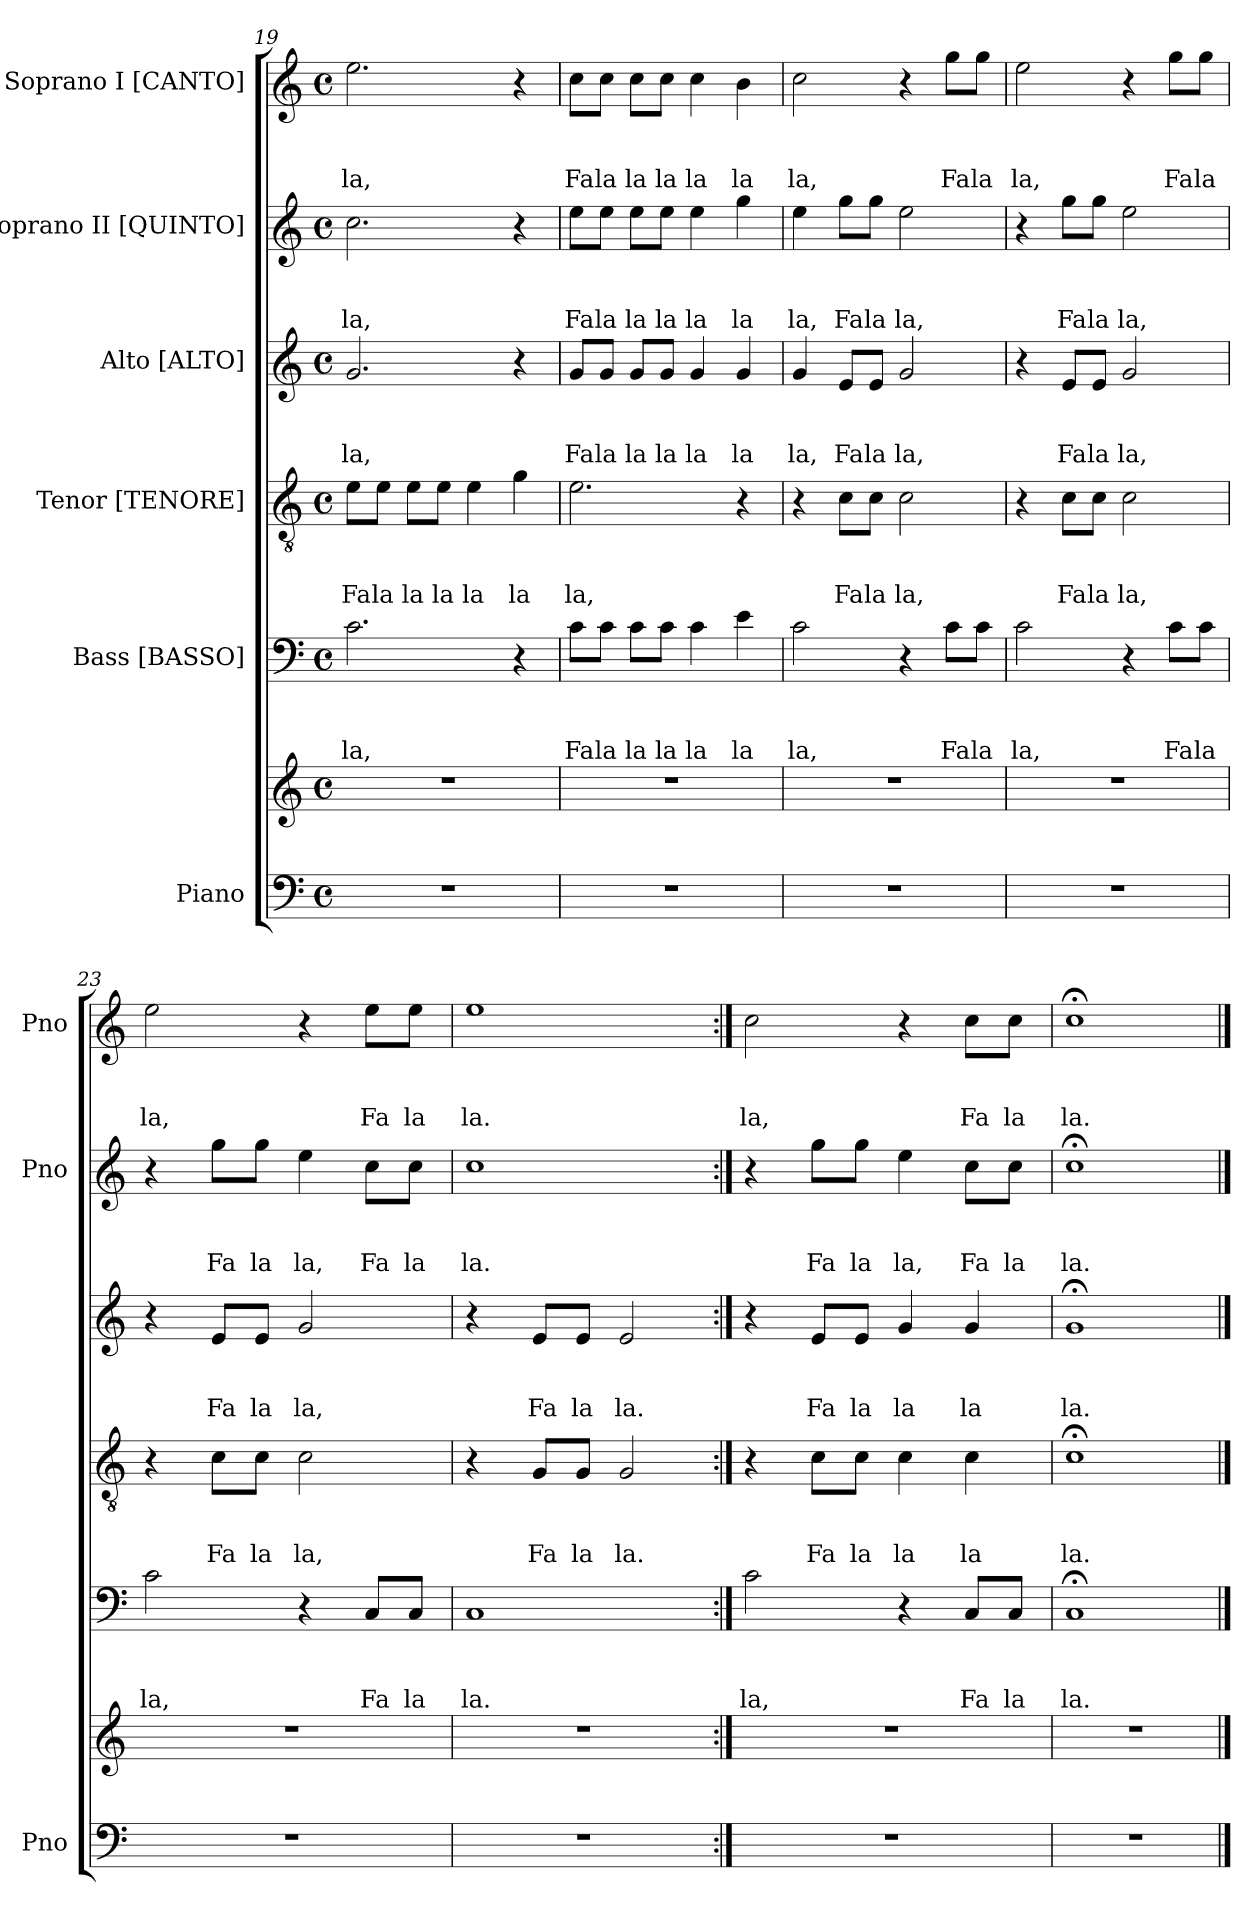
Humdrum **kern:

**kern	**kern	**kern	**text	**text	**text	**kern	**text	**text	**text	**kern	**text	**text	**text	**kern	**text	**text	**text	**kern	**text	**text	**text
*part6	*part6	*part5	*part5	*part5	*part5	*part4	*part4	*part4	*part4	*part3	*part3	*part3	*part3	*part2	*part2	*part2	*part2	*part1	*part1	*part1	*part1
*staff7	*staff6	*staff5	*staff5	*staff5	*staff5	*staff4	*staff4	*staff4	*staff4	*staff3	*staff3	*staff3	*staff3	*staff2	*staff2	*staff2	*staff2	*staff1	*staff1	*staff1	*staff1
*I"Piano	*	*I"Bass [BASSO]	*	*	*	*I"Tenor [TENORE]	*	*	*	*I"Alto [ALTO]	*	*	*	*I"Soprano II [QUINTO]	*	*	*	*I"Soprano I [CANTO]	*	*	*
*I'Pno	*	*	*	*	*	*	*	*	*	*	*	*	*	*I'Pno	*	*	*	*I'Pno	*	*	*
*clefF4	*clefG2	*clefF4	*	*	*	*clefGv2	*	*	*	*clefG2	*	*	*	*clefG2	*	*	*	*clefG2	*	*	*
*k[]	*k[]	*k[]	*	*	*	*k[]	*	*	*	*k[]	*	*	*	*k[]	*	*	*	*k[]	*	*	*
*C:	*C:	*C:	*	*	*	*C:	*	*	*	*C:	*	*	*	*C:	*	*	*	*C:	*	*	*
*M4/4	*M4/4	*M4/4	*	*	*	*M4/4	*	*	*	*M4/4	*	*	*	*M4/4	*	*	*	*M4/4	*	*	*
*met(c)	*met(c)	*met(c)	*	*	*	*met(c)	*	*	*	*met(c)	*	*	*	*met(c)	*	*	*	*met(c)	*	*	*
=19	=19	=19	=19	=19	=19	=19	=19	=19	=19	=19	=19	=19	=19	=19	=19	=19	=19	=19	=19	=19	=19
1r	1r	2.c\	.	.	la,	8e\L	.	.	Fa	2.g/	.	.	la,	2.cc\	.	.	la,	2.ee\	.	.	la,
.	.	.	.	.	.	8e\J	.	.	la	.	.	.	.	.	.	.	.	.	.	.	.
.	.	.	.	.	.	8e\L	.	.	la	.	.	.	.	.	.	.	.	.	.	.	.
.	.	.	.	.	.	8e\J	.	.	la	.	.	.	.	.	.	.	.	.	.	.	.
.	.	.	.	.	.	4e\	.	.	la	.	.	.	.	.	.	.	.	.	.	.	.
.	.	4r	.	.	.	4g\	.	.	la	4r	.	.	.	4r	.	.	.	4r	.	.	.
=20	=20	=20	=20	=20	=20	=20	=20	=20	=20	=20	=20	=20	=20	=20	=20	=20	=20	=20	=20	=20	=20
1r	1r	8c\L	.	.	Fa	2.e\	.	.	la,	8g/L	.	.	Fa	8ee\L	.	.	Fa	8cc\L	.	.	Fa
.	.	8c\J	.	.	la	.	.	.	.	8g/J	.	.	la	8ee\J	.	.	la	8cc\J	.	.	la
.	.	8c\L	.	.	la	.	.	.	.	8g/L	.	.	la	8ee\L	.	.	la	8cc\L	.	.	la
.	.	8c\J	.	.	la	.	.	.	.	8g/J	.	.	la	8ee\J	.	.	la	8cc\J	.	.	la
.	.	4c\	.	.	la	.	.	.	.	4g/	.	.	la	4ee\	.	.	la	4cc\	.	.	la
.	.	4e\	.	.	la	4r	.	.	.	4g/	.	.	la	4gg\	.	.	la	4b\	.	.	la
=21	=21	=21	=21	=21	=21	=21	=21	=21	=21	=21	=21	=21	=21	=21	=21	=21	=21	=21	=21	=21	=21
1r	1r	2c\	.	.	la,	4r	.	.	.	4g/	.	.	la,	4ee\	.	.	la,	2cc\	.	.	la,
.	.	.	.	.	.	8c\L	.	.	Fa	8e/L	.	.	Fa	8gg\L	.	.	Fa	.	.	.	.
.	.	.	.	.	.	8c\J	.	.	la	8e/J	.	.	la	8gg\J	.	.	la	.	.	.	.
.	.	4r	.	.	.	2c\	.	.	la,	2g/	.	.	la,	2ee\	.	.	la,	4r	.	.	.
.	.	8c\L	.	.	Fa	.	.	.	.	.	.	.	.	.	.	.	.	8gg\L	.	.	Fa
.	.	8c\J	.	.	la	.	.	.	.	.	.	.	.	.	.	.	.	8gg\J	.	.	la
=22	=22	=22	=22	=22	=22	=22	=22	=22	=22	=22	=22	=22	=22	=22	=22	=22	=22	=22	=22	=22	=22
1r	1r	2c\	.	.	la,	4r	.	.	.	4r	.	.	.	4r	.	.	.	2ee\	.	.	la,
.	.	.	.	.	.	8c\L	.	.	Fa	8e/L	.	.	Fa	8gg\L	.	.	Fa	.	.	.	.
.	.	.	.	.	.	8c\J	.	.	la	8e/J	.	.	la	8gg\J	.	.	la	.	.	.	.
.	.	4r	.	.	.	2c\	.	.	la,	2g/	.	.	la,	2ee\	.	.	la,	4r	.	.	.
.	.	8c\L	.	.	Fa	.	.	.	.	.	.	.	.	.	.	.	.	8gg\L	.	.	Fa
.	.	8c\J	.	.	la	.	.	.	.	.	.	.	.	.	.	.	.	8gg\J	.	.	la
!!LO:PB:g=z
=23	=23	=23	=23	=23	=23	=23	=23	=23	=23	=23	=23	=23	=23	=23	=23	=23	=23	=23	=23	=23	=23
1r	1r	2c\	.	.	la,	4r	.	.	.	4r	.	.	.	4r	.	.	.	2ee\	.	.	la,
.	.	.	.	.	.	8c\L	.	.	Fa	8e/L	.	.	Fa	8gg\L	.	.	Fa	.	.	.	.
.	.	.	.	.	.	8c\J	.	.	la	8e/J	.	.	la	8gg\J	.	.	la	.	.	.	.
.	.	4r	.	.	.	2c\	.	.	la,	2g/	.	.	la,	4ee\	.	.	la,	4r	.	.	.
.	.	8C/L	.	.	Fa	.	.	.	.	.	.	.	.	8cc\L	.	.	Fa	8ee\L	.	.	Fa
.	.	8C/J	.	.	la	.	.	.	.	.	.	.	.	8cc\J	.	.	la	8ee\J	.	.	la
=24	=24	=24	=24	=24	=24	=24	=24	=24	=24	=24	=24	=24	=24	=24	=24	=24	=24	=24	=24	=24	=24
1r	1r	1C	.	.	la.	4r	.	.	.	4r	.	.	.	1cc	.	.	la.	1ee	.	.	la.
.	.	.	.	.	.	8G/L	.	.	Fa	8e/L	.	.	Fa	.	.	.	.	.	.	.	.
.	.	.	.	.	.	8G/J	.	.	la	8e/J	.	.	la	.	.	.	.	.	.	.	.
.	.	.	.	.	.	2G/	.	.	la.	2e/	.	.	la.	.	.	.	.	.	.	.	.
=25:|!	=25:|!	=25:|!	=25:|!	=25:|!	=25:|!	=25:|!	=25:|!	=25:|!	=25:|!	=25:|!	=25:|!	=25:|!	=25:|!	=25:|!	=25:|!	=25:|!	=25:|!	=25:|!	=25:|!	=25:|!	=25:|!
1r	1r	2c\	.	.	la,	4r	.	.	.	4r	.	.	.	4r	.	.	.	2cc\	.	.	la,
.	.	.	.	.	.	8c\L	.	.	Fa	8e/L	.	.	Fa	8gg\L	.	.	Fa	.	.	.	.
.	.	.	.	.	.	8c\J	.	.	la	8e/J	.	.	la	8gg\J	.	.	la	.	.	.	.
.	.	4r	.	.	.	4c\	.	.	la	4g/	.	.	la	4ee\	.	.	la,	4r	.	.	.
.	.	8C/L	.	.	Fa	4c\	.	.	la	4g/	.	.	la	8cc\L	.	.	Fa	8cc\L	.	.	Fa
.	.	8C/J	.	.	la	.	.	.	.	.	.	.	.	8cc\J	.	.	la	8cc\J	.	.	la
=26	=26	=26	=26	=26	=26	=26	=26	=26	=26	=26	=26	=26	=26	=26	=26	=26	=26	=26	=26	=26	=26
1r	1r	1C;<	.	.	la.	1c;<	.	.	la.	1g;<	.	.	la.	1cc;<	.	.	la.	1cc;<	.	.	la.
==	==	==	==	==	==	==	==	==	==	==	==	==	==	==	==	==	==	==	==	==	==
*-	*-	*-	*-	*-	*-	*-	*-	*-	*-	*-	*-	*-	*-	*-	*-	*-	*-	*-	*-	*-	*-
